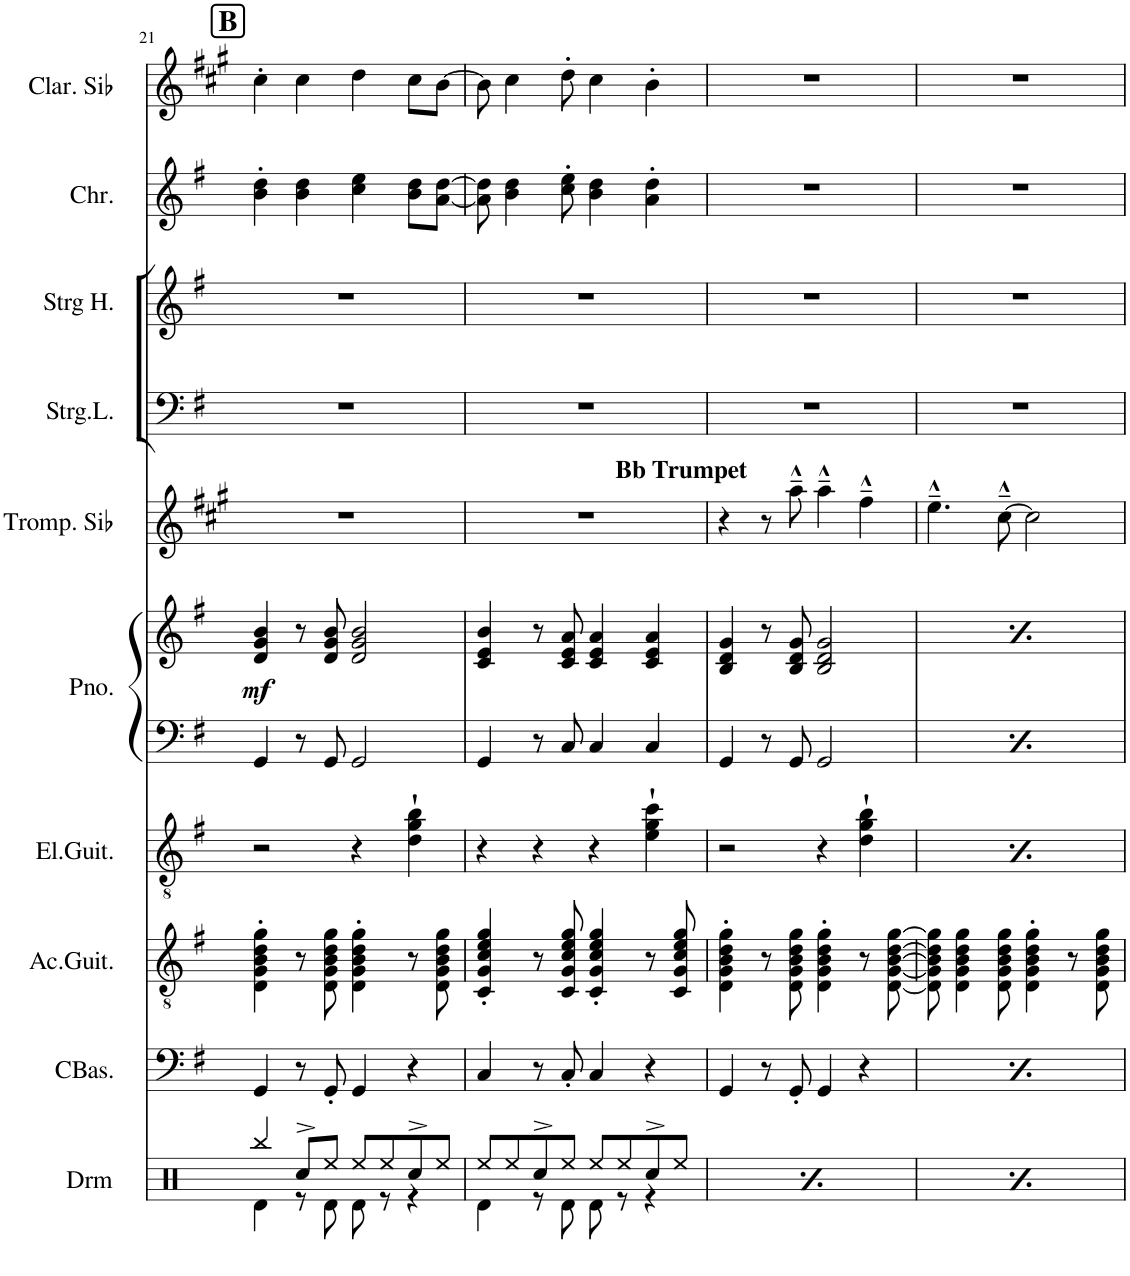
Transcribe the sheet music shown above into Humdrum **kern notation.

**kern	**kern	**kern	**kern	**kern	**kern	**dynam	**kern	**kern	**kern	**kern	**kern
*part10	*part9	*part8	*part7	*part6	*part6	*part6	*part5	*part4	*part3	*part2	*part1
*staff11	*staff10	*staff9	*staff8	*staff7	*staff6	*staff6/7	*staff5	*staff4	*staff3	*staff2	*staff1
*I"Drums	*I"Bass	*I"Steel Strg.Guitar	*I"Electric Guitar	*I"Piano	*	*	*I"Bb Trumpet	*I"Strings Low	*I"Strings Hi	*I"Choirs Ooooh	*I"Clarinette en Sib
*I'Drm	*	*	*I'El.Guit.	*I'Pno.	*	*	*I'Trp.	*I'Strg.L.	*I'Strg H.	*I'Chr.	*I'Clar. Sib
!!LO:PB:g=z
*clefX	*clefF4	*clefGv2	*clefGv2	*clefF4	*clefG2	*	*clefG2	*clefF4	*clefG2	*clefG2	*clefG2
*	*Trd7c12	*	*	*	*	*	*Trd1c2	*	*	*	*Trd1c2
*k[]	*k[f#]	*k[f#]	*k[f#]	*k[f#]	*k[f#]	*	*k[f#c#g#]	*k[f#]	*k[f#]	*k[f#]	*k[f#c#g#]
*M2/2	*M2/2	*M2/2	*M2/2	*M2/2	*M2/2	*	*M2/2	*M2/2	*M2/2	*M2/2	*M2/2
*met(c|)	*met(c|)	*met(c|)	*met(c|)	*met(c|)	*met(c|)	*	*met(c|)	*met(c|)	*met(c|)	*met(c|)	*met(c|)
!!LO:REH:place=s1:a:B:cj:fs=14:t=B
=21	=21	=21	=21	=21	=21	=21	=21	=21	=21	=21	=21
*^	*	*	*	*	*	*	*	*	*	*	*
!	!	!	!	!	!	!	!LO:DY:b	!	!	!	!	!
4Rbb/	4Rd\	4GG/	4D\' 4G\' 4B\' 4d\' 4g\'	2r	4GG/	4d/ 4g/ 4b/	mf	1r	1r	1r	4b\' 4dd\'	4cc#'\
8Rcc^/L	8r	8r	8r	.	8r	8r	.	.	.	.	4b\ 4dd\	4cc#\
8Ree/J	8Rd\	8GG'/	8D\ 8G\ 8B\ 8d\ 8g\	.	8GG/	8d/ 8g/ 8b/	.	.	.	.	.	.
8Ree/L	8Rd\	4GG/	4D\' 4G\' 4B\' 4d\' 4g\'	4r	2GG/	2d/ 2g/ 2b/	.	.	.	.	4cc\ 4ee\	4dd\
8Ree/	8r	.	.	.	.	.	.	.	.	.	.	.
8Rcc^/	4r	4r	8r	4d\` 4g\` 4b\`	.	.	.	.	.	.	8b\ 8dd\L	8cc#\L
8Ree/J	.	.	8D\ 8G\ 8B\ 8d\ 8g\	.	.	.	.	.	.	.	[8a\ [8dd\J	[8b\J
=22	=22	=22	=22	=22	=22	=22	=22	=22	=22	=22	=22	=22
8Ree/L	4Rd\	4C/	4C/' 4G/' 4c/' 4e/' 4g/'	4r	4GG/	4c/ 4e/ 4b/	.	1r	1r	1r	8a\] 8dd\]	8b\]
8Ree/	.	.	.	.	.	.	.	.	.	.	4b\ 4dd\	4cc#\
8Rcc^/	8r	8r	8r	4r	8r	8r	.	.	.	.	.	.
8Ree/J	8Rd\	8C'/	8C/ 8G/ 8c/ 8e/ 8g/	.	8C/	8c/ 8e/ 8a/	.	.	.	.	8cc\' 8ee\'	8dd'\
8Ree/L	8Rd\	4C/	4C/' 4G/' 4c/' 4e/' 4g/'	4r	4C/	4c/ 4e/ 4a/	.	.	.	.	4b\ 4dd\	4cc#\
8Ree/	8r	.	.	.	.	.	.	.	.	.	.	.
8Rcc^/	4r	4r	8r	4e\` 4g\` 4cc\`	4C/	4c/ 4e/ 4a/	.	.	.	.	4a\' 4dd\'	4b'\
8Ree/J	.	.	8C/ 8G/ 8c/ 8e/ 8g/	.	.	.	.	.	.	.	.	.
=23	=23	=23	=23	=23	=23	=23	=23	=23	=23	=23	=23	=23
!	!	!	!	!	!	!	!	!LO:TX:a:B:t=Bb Trumpet	!	!	!	!
8Ree/L	4Rd\	4GG/	4D\' 4G\' 4B\' 4d\' 4g\'	2r	4GG/	4B/ 4d/ 4g/	.	4r	1r	1r	1r	1r
8Ree/	.	.	.	.	.	.	.	.	.	.	.	.
8Rcc^/	8r	8r	8r	.	8r	8r	.	8r	.	.	.	.
8Ree/J	8Rd\	8GG'/	8D\ 8G\ 8B\ 8d\ 8g\	.	8GG/	8B/ 8d/ 8g/	.	8aa~^^\	.	.	.	.
8Ree/L	8Rd\	4GG/	4D\' 4G\' 4B\' 4d\' 4g\'	4r	2GG/	2B/ 2d/ 2g/	.	4aa~^^\	.	.	.	.
8Ree/	8r	.	.	.	.	.	.	.	.	.	.	.
8Rcc^/	4r	4r	8r	4d\` 4g\` 4b\`	.	.	.	4ff#~^^\	.	.	.	.
8Ree/J	.	.	[8D\ [8G\ [8B\ [8d\ [8g\	.	.	.	.	.	.	.	.	.
=24	=24	=24	=24	=24	=24	=24	=24	=24	=24	=24	=24	=24
8Ree/L	4Rd\	4GG/	8D\] 8G\] 8B\] 8d\] 8g\]	2r	4GG/	4B/ 4d/ 4g/	.	4.ee~^^\	1r	1r	1r	1r
8Ree/	.	.	4D\ 4G\ 4B\ 4d\ 4g\	.	.	.	.	.	.	.	.	.
8Rcc^/	8r	8r	.	.	8r	8r	.	.	.	.	.	.
8Ree/J	8Rd\	8GG'/	8D\ 8G\ 8B\ 8d\ 8g\	.	8GG/	8B/ 8d/ 8g/	.	[8cc#~^^\	.	.	.	.
8Ree/L	8Rd\	4GG/	4D\' 4G\' 4B\' 4d\' 4g\'	4r	2GG/	2B/ 2d/ 2g/	.	2cc#\]	.	.	.	.
8Ree/	8r	.	.	.	.	.	.	.	.	.	.	.
8Rcc^/	4r	4r	8r	4d\` 4g\` 4b\`	.	.	.	.	.	.	.	.
8Ree/J	.	.	8D\ 8G\ 8B\ 8d\ 8g\	.	.	.	.	.	.	.	.	.
*v	*v	*	*	*	*	*	*	*	*	*	*	*
=	=	=	=	=	=	=	=	=	=	=	=
*-	*-	*-	*-	*-	*-	*-	*-	*-	*-	*-	*-
